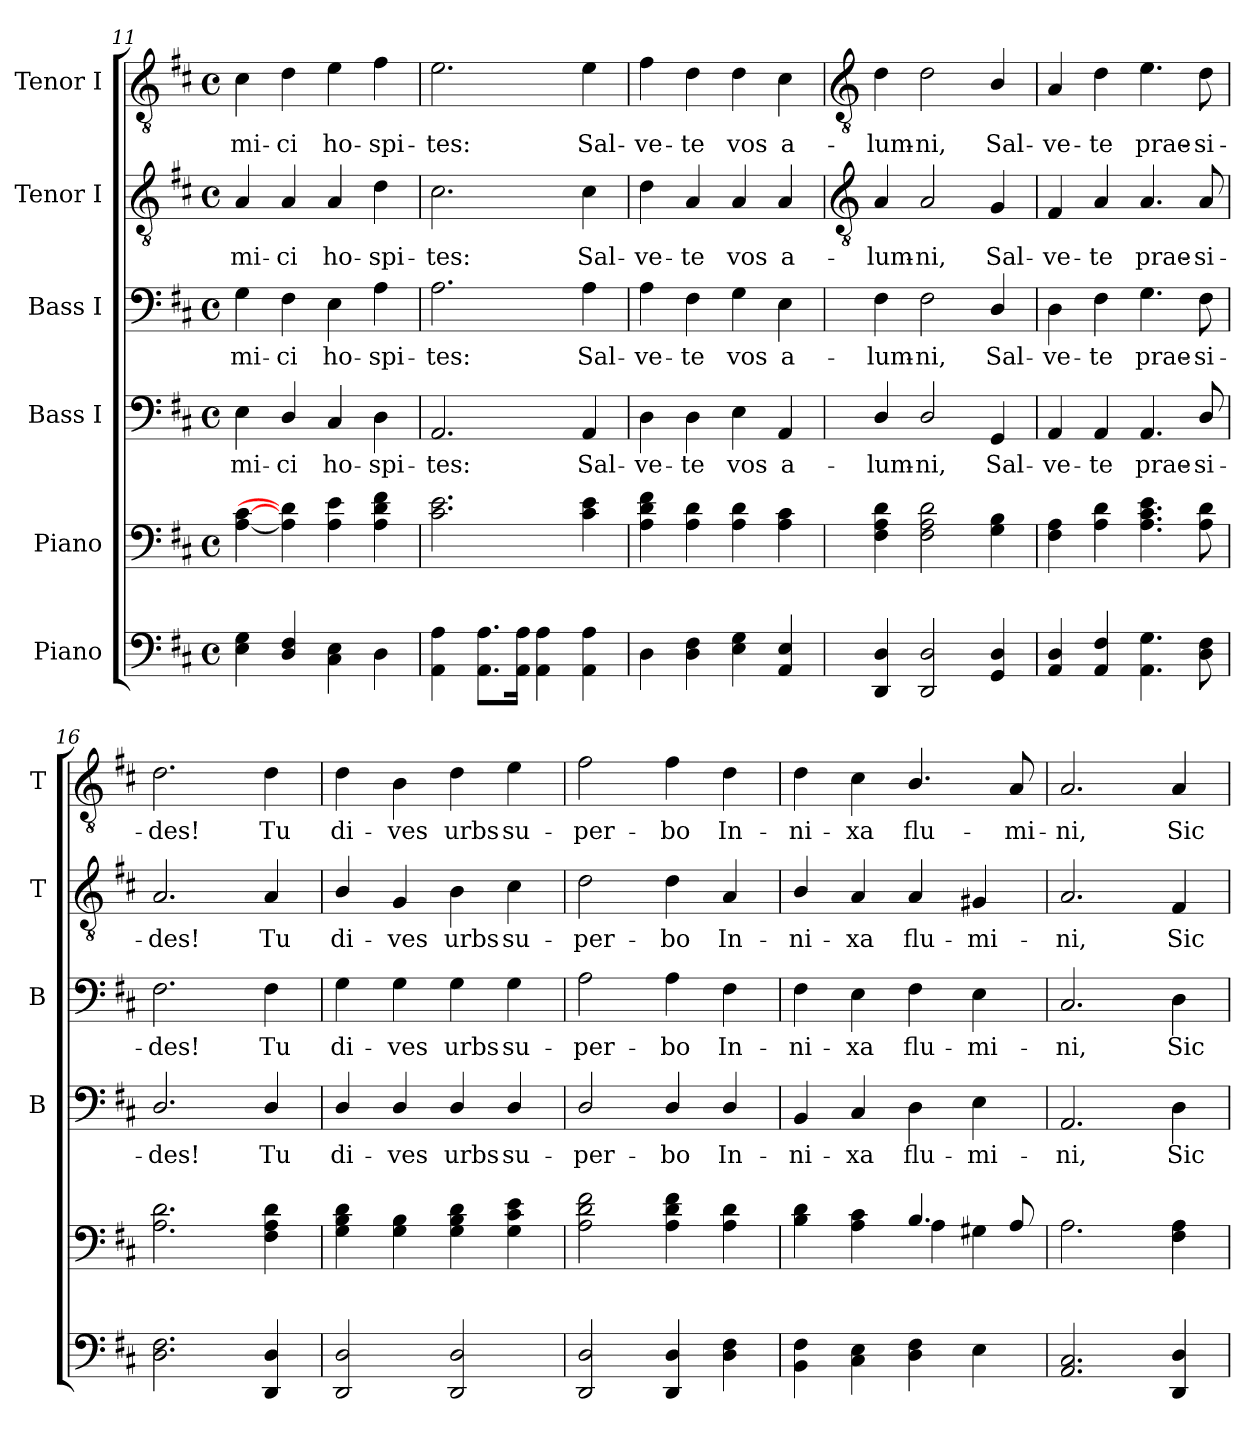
**kern	**kern	**kern	**text	**kern	**text	**kern	**text	**kern	**text
*part6	*part5	*part4	*part4	*part3	*part3	*part2	*part2	*part1	*part1
*staff6	*staff5	*staff4	*staff4	*staff3	*staff3	*staff2	*staff2	*staff1	*staff1
*I"Piano	*I"Piano	*I"Bass I	*	*I"Bass I	*	*I"Tenor I	*	*I"Tenor I	*
*	*	*I'B	*	*I'B	*	*I'T	*	*I'T	*
*clefF4	*clefF4	*clefF4	*	*clefF4	*	*clefGv2	*	*clefGv2	*
*k[f#c#]	*k[f#c#]	*k[f#c#]	*	*k[f#c#]	*	*k[f#c#]	*	*k[f#c#]	*
*D:	*D:	*D:	*	*D:	*	*D:	*	*D:	*
*M4/4	*M4/4	*M4/4	*	*M4/4	*	*M4/4	*	*M4/4	*
*met(c)	*met(c)	*met(c)	*	*met(c)	*	*met(c)	*	*met(c)	*
=11	=11	=11	=11	=11	=11	=11	=11	=11	=11
!	!	!	!LO:LY:b	!	!LO:LY:b	!	!LO:LY:b	!	!LO:LY:b
4E 4G	[4A [4c#	4E	-mi-	4G	-mi-	4A	-mi-	4c#	-mi-
!	!	!	!LO:LY:b	!	!LO:LY:b	!	!LO:LY:b	!	!LO:LY:b
4D/ 4F#/	4A] 4d]	4D/	-ci	4F#	-ci	4A	-ci	4d	-ci
!	!	!	!LO:LY:b	!	!LO:LY:b	!	!LO:LY:b	!	!LO:LY:b
4C# 4E	4A 4e	4C#	ho-	4E	ho-	4A	ho-	4e	ho-
!	!	!	!LO:LY:b	!	!LO:LY:b	!	!LO:LY:b	!	!LO:LY:b
4D	4A 4d 4f#	4D	-spi-	4A	-spi-	4d	-spi-	4f#	-spi-
=12	=12	=12	=12	=12	=12	=12	=12	=12	=12
!	!	!	!LO:LY:b	!	!LO:LY:b	!	!LO:LY:b	!	!LO:LY:b
4AA 4A	2.c# 2.e	2.AA	-tes:	2.A	-tes:	2.c#	-tes:	2.e	-tes:
8.AA 8.AL	.	.	.	.	.	.	.	.	.
16AA 16AJ	.	.	.	.	.	.	.	.	.
4AA 4A	.	.	.	.	.	.	.	.	.
!	!	!	!LO:LY:b	!	!LO:LY:b	!	!LO:LY:b	!	!LO:LY:b
4AA 4A	4c# 4e	4AA	Sal-	4A	Sal-	4c#	Sal-	4e	Sal-
=13	=13	=13	=13	=13	=13	=13	=13	=13	=13
!	!	!	!LO:LY:b	!	!LO:LY:b	!	!LO:LY:b	!	!LO:LY:b
4D	4A 4d 4f#	4D	-ve-	4A	-ve-	4d	-ve-	4f#	-ve-
!	!	!	!LO:LY:b	!	!LO:LY:b	!	!LO:LY:b	!	!LO:LY:b
4D 4F#	4A 4d	4D	-te	4F#	-te	4A	-te	4d	-te
!	!	!	!LO:LY:b	!	!LO:LY:b	!	!LO:LY:b	!	!LO:LY:b
4E 4G	4A 4d	4E	vos	4G	vos	4A	vos	4d	vos
!	!	!	!LO:LY:b	!	!LO:LY:b	!	!LO:LY:b	!	!LO:LY:b
4AA 4E	4A 4c#	4AA	a-	4E	a-	4A	a-	4c#	a-
!!LO:LB:g=z
=14	=14	=14	=14	=14	=14	=14	=14	=14	=14
*	*	*	*	*	*	*clefGv2	*	*clefGv2	*
*	*^	*	*	*	*	*	*	*	*
!	!	!	!	!LO:LY:b	!	!LO:LY:b	!	!LO:LY:b	!	!LO:LY:b
4DD/ 4D/	1ryy	4F#\ 4A\ 4d\	4D/	-lum-	4F#	-lum-	4A	-lum-	4d	-lum-
!	!	!	!	!LO:LY:b	!	!LO:LY:b	!	!LO:LY:b	!	!LO:LY:b
2DD/ 2D/	.	2F#\ 2A\ 2d\	2D/	-ni,	2F#	-ni,	2A	-ni,	2d	-ni,
!	!	!	!	!LO:LY:b	!	!LO:LY:b	!	!LO:LY:b	!	!LO:LY:b
4GG/ 4D/	.	4G\ 4B\	4GG/	Sal-	4D/	Sal-	4G/	Sal-	4B/	Sal-
=15	=15	=15	=15	=15	=15	=15	=15	=15	=15	=15
!	!	!	!	!LO:LY:b	!	!LO:LY:b	!	!LO:LY:b	!	!LO:LY:b
4AA 4D	1ryy	4F#\ 4A\	4AA	-ve-	4D	-ve-	4F#	-ve-	4A	-ve-
!	!	!	!	!LO:LY:b	!	!LO:LY:b	!	!LO:LY:b	!	!LO:LY:b
4AA 4F#	.	4A\ 4d\	4AA	-te	4F#	-te	4A	-te	4d	-te
!	!	!	!	!LO:LY:b	!	!LO:LY:b	!	!LO:LY:b	!	!LO:LY:b
4.AA 4.G	.	4.A\ 4.c#\ 4.e\	4.AA	prae-	4.G	prae-	4.A	prae-	4.e	prae-
!	!	!	!	!LO:LY:b	!	!LO:LY:b	!	!LO:LY:b	!	!LO:LY:b
8D\ 8F#\	.	8A\ 8d\	8D/	-si-	8F#	-si-	8A	-si-	8d	-si-
=16	=16	=16	=16	=16	=16	=16	=16	=16	=16	=16
!	!	!	!	!LO:LY:b	!	!LO:LY:b	!	!LO:LY:b	!	!LO:LY:b
2.D\ 2.F#\	1ryy	2.A\ 2.d\	2.D/	des!	2.F#	-des!	2.A	des!	2.d	-des!
!	!	!	!	!LO:LY:b	!	!LO:LY:b	!	!LO:LY:b	!	!LO:LY:b
4DD/ 4D/	.	4F#\ 4A\ 4d\	4D/	Tu	4F#	Tu	4A	Tu	4d	Tu
=17	=17	=17	=17	=17	=17	=17	=17	=17	=17	=17
!	!	!	!	!LO:LY:b	!	!LO:LY:b	!	!LO:LY:b	!	!LO:LY:b
2DD/ 2D/	1ryy	4G\ 4B\ 4d\	4D/	-di-	4G\	di-	4B/	-di-	4d	di-
!	!	!	!	!LO:LY:b	!	!LO:LY:b	!	!LO:LY:b	!	!LO:LY:b
.	.	4G\ 4B\	4D/	-ves	4G	-ves	4G	-ves	4B	-ves
!	!	!	!	!LO:LY:b	!	!LO:LY:b	!	!LO:LY:b	!	!LO:LY:b
2DD/ 2D/	.	4G\ 4B\ 4d\	4D/	urbs	4G	urbs	4B	urbs	4d	urbs
!	!	!	!	!LO:LY:b	!	!LO:LY:b	!	!LO:LY:b	!	!LO:LY:b
.	.	4G\ 4c#\ 4e\	4D/	su-	4G	su-	4c#	su-	4e	su-
=18	=18	=18	=18	=18	=18	=18	=18	=18	=18	=18
!	!	!	!	!LO:LY:b	!	!LO:LY:b	!	!LO:LY:b	!	!LO:LY:b
2DD/ 2D/	1ryy	2A\ 2d\ 2f#\	2D/	-per-	2A	-per-	2d	-per-	2f#	-per-
!	!	!	!	!LO:LY:b	!	!LO:LY:b	!	!LO:LY:b	!	!LO:LY:b
4DD/ 4D/	.	4A\ 4d\ 4f#\	4D/	-bo	4A	-bo	4d	-bo	4f#	-bo
!	!	!	!	!LO:LY:b	!	!LO:LY:b	!	!LO:LY:b	!	!LO:LY:b
4D\ 4F#\	.	4A\ 4d\	4D/	In-	4F#	In-	4A	In-	4d	In-
=19	=19	=19	=19	=19	=19	=19	=19	=19	=19	=19
!	!	!	!	!LO:LY:b	!	!LO:LY:b	!	!LO:LY:b	!	!LO:LY:b
4BB\ 4F#\	2ryy	4B\ 4d\	4BB/	-ni-	4F#\	-ni-	4B/	-ni-	4d	-ni-
!	!	!	!	!LO:LY:b	!	!LO:LY:b	!	!LO:LY:b	!	!LO:LY:b
4C# 4E	.	4A\ 4c#\	4C#	-xa	4E	-xa	4A	-xa	4c#	-xa
!	!	!	!	!LO:LY:b	!	!LO:LY:b	!	!LO:LY:b	!	!LO:LY:b
4D\ 4F#\	4.B/	4A\	4D\	flu-	4F#\	flu-	4A/	flu-	4.B/	flu-
!	!	!	!	!LO:LY:b	!	!LO:LY:b	!	!LO:LY:b	!	!
4E	.	4G#X\	4E	-mi-	4E	-mi-	4G#X	-mi-	.	.
!	!	!	!	!	!	!	!	!	!	!LO:LY:b
.	8A/	.	.	.	.	.	.	.	8A	-mi-
=20	=20	=20	=20	=20	=20	=20	=20	=20	=20	=20
!	!	!	!	!LO:LY:b	!	!LO:LY:b	!	!LO:LY:b	!	!LO:LY:b
2.AA 2.C#	1ryy	2.A\	2.AA	ni,	2.C#	-ni,	2.A	ni,	2.A	-ni,
!	!	!	!	!LO:LY:b	!	!LO:LY:b	!	!LO:LY:b	!	!LO:LY:b
4DD 4D	.	4F#\ 4A\	4D	Sic	4D	Sic	4F#	Sic	4A	Sic
*	*v	*v	*	*	*	*	*	*	*	*
=	=	=	=	=	=	=	=	=	=
*-	*-	*-	*-	*-	*-	*-	*-	*-	*-
